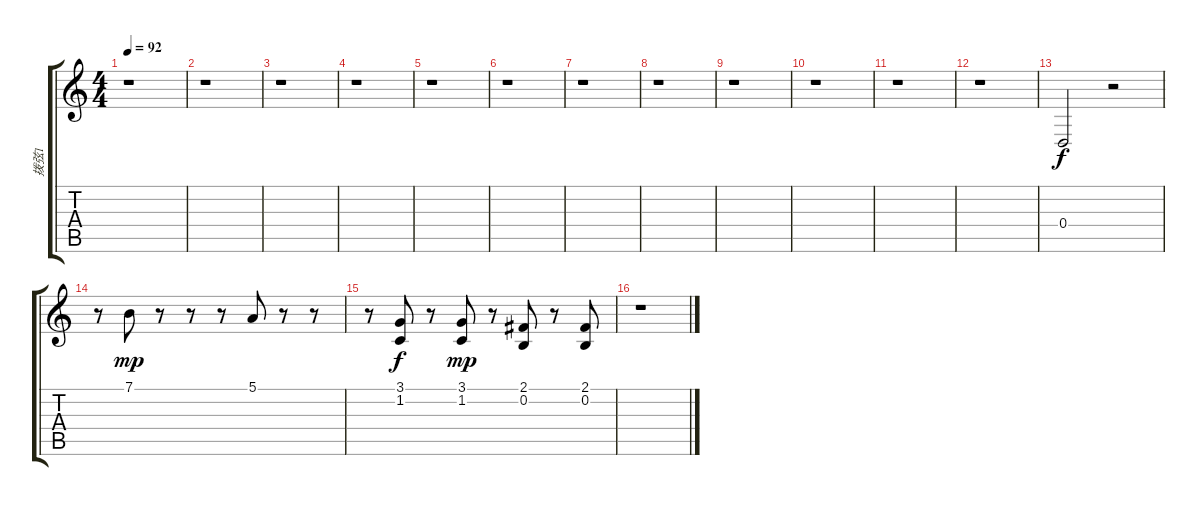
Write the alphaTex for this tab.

\track ("拨弦1" "拨弦1") {instrument synthvoice}
\staff {score tabs}
\tuning (E4 B3 G3 D3 A2 E2) {hide}
\ts (4 4)
\tempo 92
\clef g2
\ks c
r.1{dy f} |
r.1 |
r.1 |
r.1 |
r.1 |
r.1 |
r.1 |
r.1 |
r.1 |
r.1 |
r.1 |
r.1 |
0.4.2 r.2 |
r.8 7.1.8{dy mp} r.8 r.8 r.8 5.1.8 r.8 r.8 |
r.8 (3.1 1.2).8{dy f} r.8 (3.1 1.2).8{dy mp} r.8 (2.1 0.2).8 r.8 (2.1 0.2).8 |
r.1
